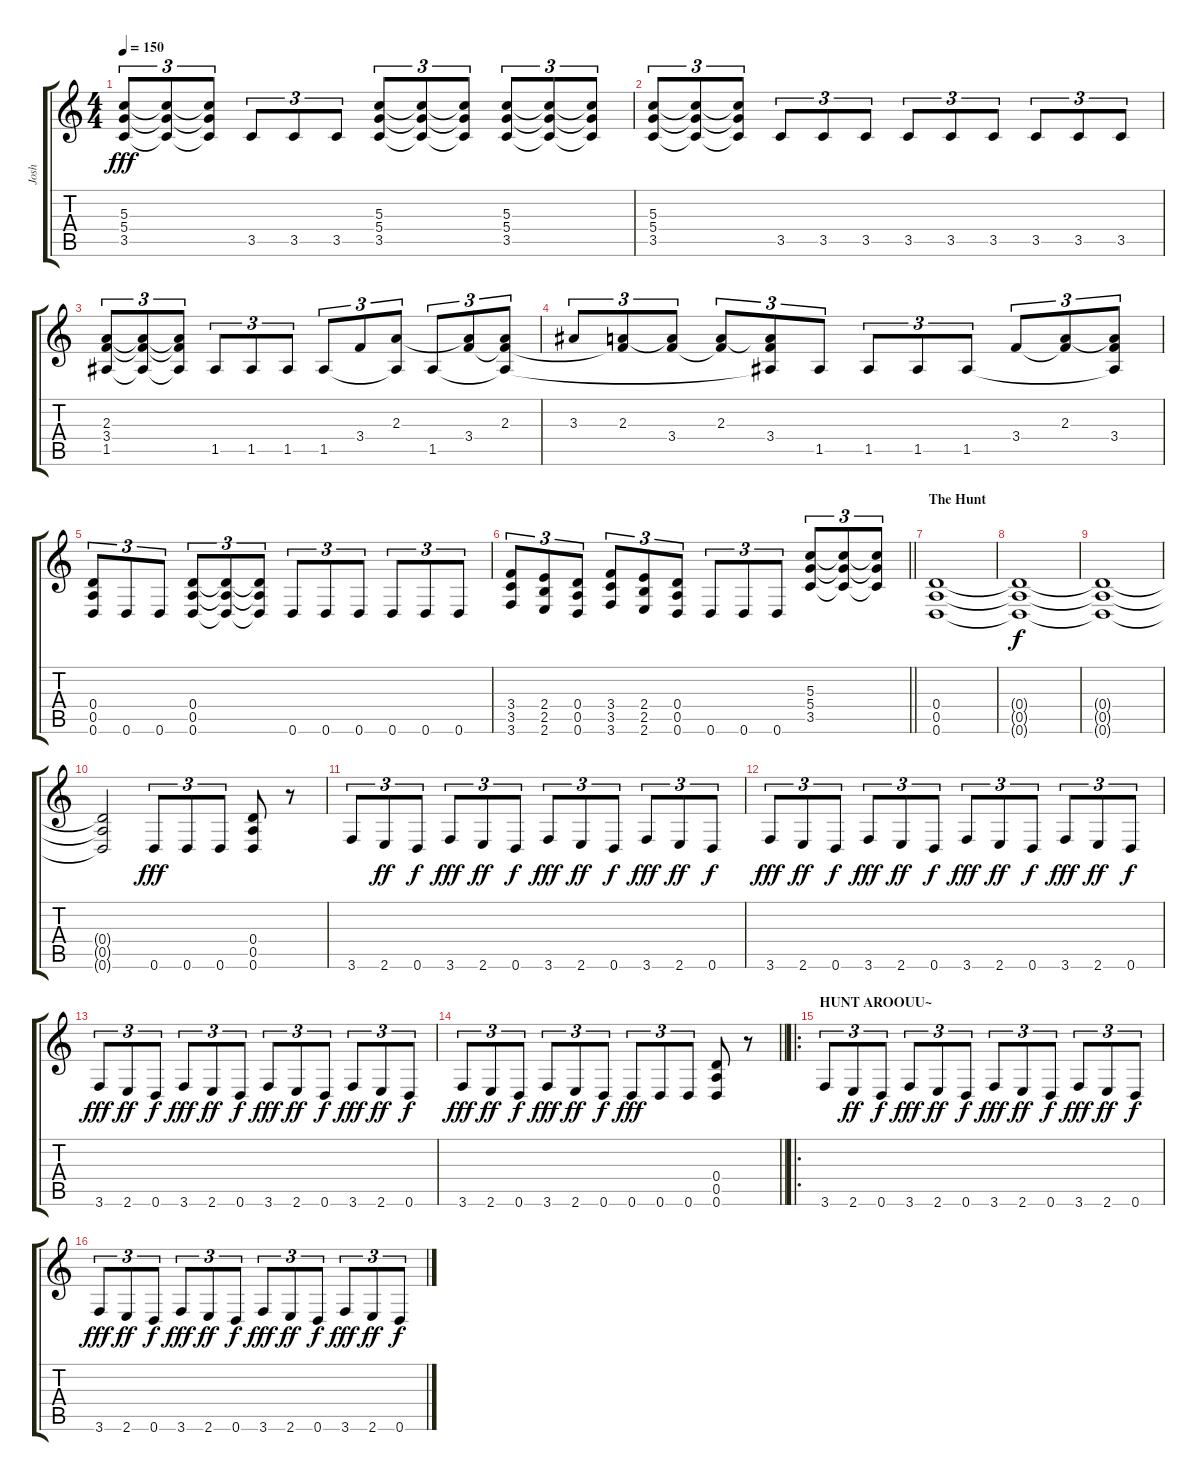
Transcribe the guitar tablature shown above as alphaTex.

\track ("Josh" "Josh") {instrument overdrivenguitar}
\staff {score tabs}
\tuning (E4 B3 G3 D3 A2 D2) {hide}
\ts (4 4)
\tempo 150
\clef g2
\ks c
(5.3 5.4 3.5).8{tu (3 2) dy fff} (5.3{t} 5.4{t} 3.5{t}).8{tu (3 2)} (5.3{t} 5.4{t} 3.5{t}).8{tu (3 2)} 3.5.8{tu (3 2)} 3.5.8{tu (3 2)} 3.5.8{tu (3 2)} (5.3 5.4 3.5).8{tu (3 2)} (5.3{t} 5.4{t} 3.5{t}).8{tu (3 2)} (5.3{t} 5.4{t} 3.5{t}).8{tu (3 2)} (5.3 5.4 3.5).8{tu (3 2)} (5.3{t} 5.4{t} 3.5{t}).8{tu (3 2)} (5.3{t} 5.4{t} 3.5{t}).8{tu (3 2)} |
(5.3 5.4 3.5).8{tu (3 2)} (5.3{t} 5.4{t} 3.5{t}).8{tu (3 2)} (5.3{t} 5.4{t} 3.5{t}).8{tu (3 2)} 3.5.8{tu (3 2)} 3.5.8{tu (3 2)} 3.5.8{tu (3 2)} 3.5.8{tu (3 2)} 3.5.8{tu (3 2)} 3.5.8{tu (3 2)} 3.5.8{tu (3 2)} 3.5.8{tu (3 2)} 3.5.8{tu (3 2)} |
(2.3 3.4 1.5).8{tu (3 2)} (2.3{t} 3.4{t} 1.5{t}).8{tu (3 2)} (2.3{t} 3.4{t} 1.5{t}).8{tu (3 2)} 1.5.8{tu (3 2)} 1.5.8{tu (3 2)} 1.5.8{tu (3 2)} 1.5.8{tu (3 2)} 3.4.8{tu (3 2)} (2.3 1.5{t}).8{tu (3 2)} 1.5.8{tu (3 2)} (2.3{t} 3.4).8{tu (3 2)} (2.3 3.4{t} 1.5{t}).8{tu (3 2)} |
3.3.8{tu (3 2)} (2.3 3.4{t}).8{tu (3 2)} (2.3{t} 3.4).8{tu (3 2)} (2.3 3.4{t}).8{tu (3 2)} (2.3{t} 3.4 1.5{t}).8{tu (3 2)} 1.5.8{tu (3 2)} 1.5.8{tu (3 2)} 1.5.8{tu (3 2)} 1.5.8{tu (3 2)} 3.4.8{tu (3 2)} (2.3 3.4{t}).8{tu (3 2)} (2.3{t} 3.4 1.5{t}).8{tu (3 2)} |
(0.4 0.5 0.6).8{tu (3 2)} 0.6.8{tu (3 2)} 0.6.8{tu (3 2)} (0.4 0.5 0.6).8{tu (3 2)} (0.4{t} 0.5{t} 0.6{t}).8{tu (3 2)} (0.4{t} 0.5{t} 0.6{t}).8{tu (3 2)} 0.6.8{tu (3 2)} 0.6.8{tu (3 2)} 0.6.8{tu (3 2)} 0.6.8{tu (3 2)} 0.6.8{tu (3 2)} 0.6.8{tu (3 2)} |
\barLineRight lightlight
(3.4 3.5 3.6).8{tu (3 2)} (2.4 2.5 2.6).8{tu (3 2)} (0.4 0.5 0.6).8{tu (3 2)} (3.4 3.5 3.6).8{tu (3 2)} (2.4 2.5 2.6).8{tu (3 2)} (0.4 0.5 0.6).8{tu (3 2)} 0.6.8{tu (3 2)} 0.6.8{tu (3 2)} 0.6.8{tu (3 2)} (5.3 5.4 3.5).8{tu (3 2)} (5.3{t} 5.4{t} 3.5{t}).8{tu (3 2)} (5.3{t} 5.4{t} 3.5{t}).8{tu (3 2)} |
\section ("" "The Hunt")
(0.4 0.5 0.6).1 |
(0.4{t} 0.5{t} 0.6{t}).1{dy f} |
(0.4{t} 0.5{t} 0.6{t}).1 |
(0.4{t} 0.5{t} 0.6{t}).2 0.6.8{tu (3 2) dy fff} 0.6.8{tu (3 2)} 0.6.8{tu (3 2)} (0.4 0.5 0.6).8 r.8 |
3.6.8{tu (3 2)} 2.6.8{tu (3 2) dy ff} 0.6.8{tu (3 2) dy f} 3.6.8{tu (3 2) dy fff} 2.6.8{tu (3 2) dy ff} 0.6.8{tu (3 2) dy f} 3.6.8{tu (3 2) dy fff} 2.6.8{tu (3 2) dy ff} 0.6.8{tu (3 2) dy f} 3.6.8{tu (3 2) dy fff} 2.6.8{tu (3 2) dy ff} 0.6.8{tu (3 2) dy f} |
3.6.8{tu (3 2) dy fff} 2.6.8{tu (3 2) dy ff} 0.6.8{tu (3 2) dy f} 3.6.8{tu (3 2) dy fff} 2.6.8{tu (3 2) dy ff} 0.6.8{tu (3 2) dy f} 3.6.8{tu (3 2) dy fff} 2.6.8{tu (3 2) dy ff} 0.6.8{tu (3 2) dy f} 3.6.8{tu (3 2) dy fff} 2.6.8{tu (3 2) dy ff} 0.6.8{tu (3 2) dy f} |
3.6.8{tu (3 2) dy fff} 2.6.8{tu (3 2) dy ff} 0.6.8{tu (3 2) dy f} 3.6.8{tu (3 2) dy fff} 2.6.8{tu (3 2) dy ff} 0.6.8{tu (3 2) dy f} 3.6.8{tu (3 2) dy fff} 2.6.8{tu (3 2) dy ff} 0.6.8{tu (3 2) dy f} 3.6.8{tu (3 2) dy fff} 2.6.8{tu (3 2) dy ff} 0.6.8{tu (3 2) dy f} |
\barLineRight lightlight
3.6.8{tu (3 2) dy fff} 2.6.8{tu (3 2) dy ff} 0.6.8{tu (3 2) dy f} 3.6.8{tu (3 2) dy fff} 2.6.8{tu (3 2) dy ff} 0.6.8{tu (3 2) dy f} 0.6.8{tu (3 2) dy fff} 0.6.8{tu (3 2)} 0.6.8{tu (3 2)} (0.4 0.5 0.6).8 r.8 |
\ro
\section ("" "HUNT AROOUU~")
3.6.8{tu (3 2)} 2.6.8{tu (3 2) dy ff} 0.6.8{tu (3 2) dy f} 3.6.8{tu (3 2) dy fff} 2.6.8{tu (3 2) dy ff} 0.6.8{tu (3 2) dy f} 3.6.8{tu (3 2) dy fff} 2.6.8{tu (3 2) dy ff} 0.6.8{tu (3 2) dy f} 3.6.8{tu (3 2) dy fff} 2.6.8{tu (3 2) dy ff} 0.6.8{tu (3 2) dy f} |
3.6.8{tu (3 2) dy fff} 2.6.8{tu (3 2) dy ff} 0.6.8{tu (3 2) dy f} 3.6.8{tu (3 2) dy fff} 2.6.8{tu (3 2) dy ff} 0.6.8{tu (3 2) dy f} 3.6.8{tu (3 2) dy fff} 2.6.8{tu (3 2) dy ff} 0.6.8{tu (3 2) dy f} 3.6.8{tu (3 2) dy fff} 2.6.8{tu (3 2) dy ff} 0.6.8{tu (3 2) dy f}
